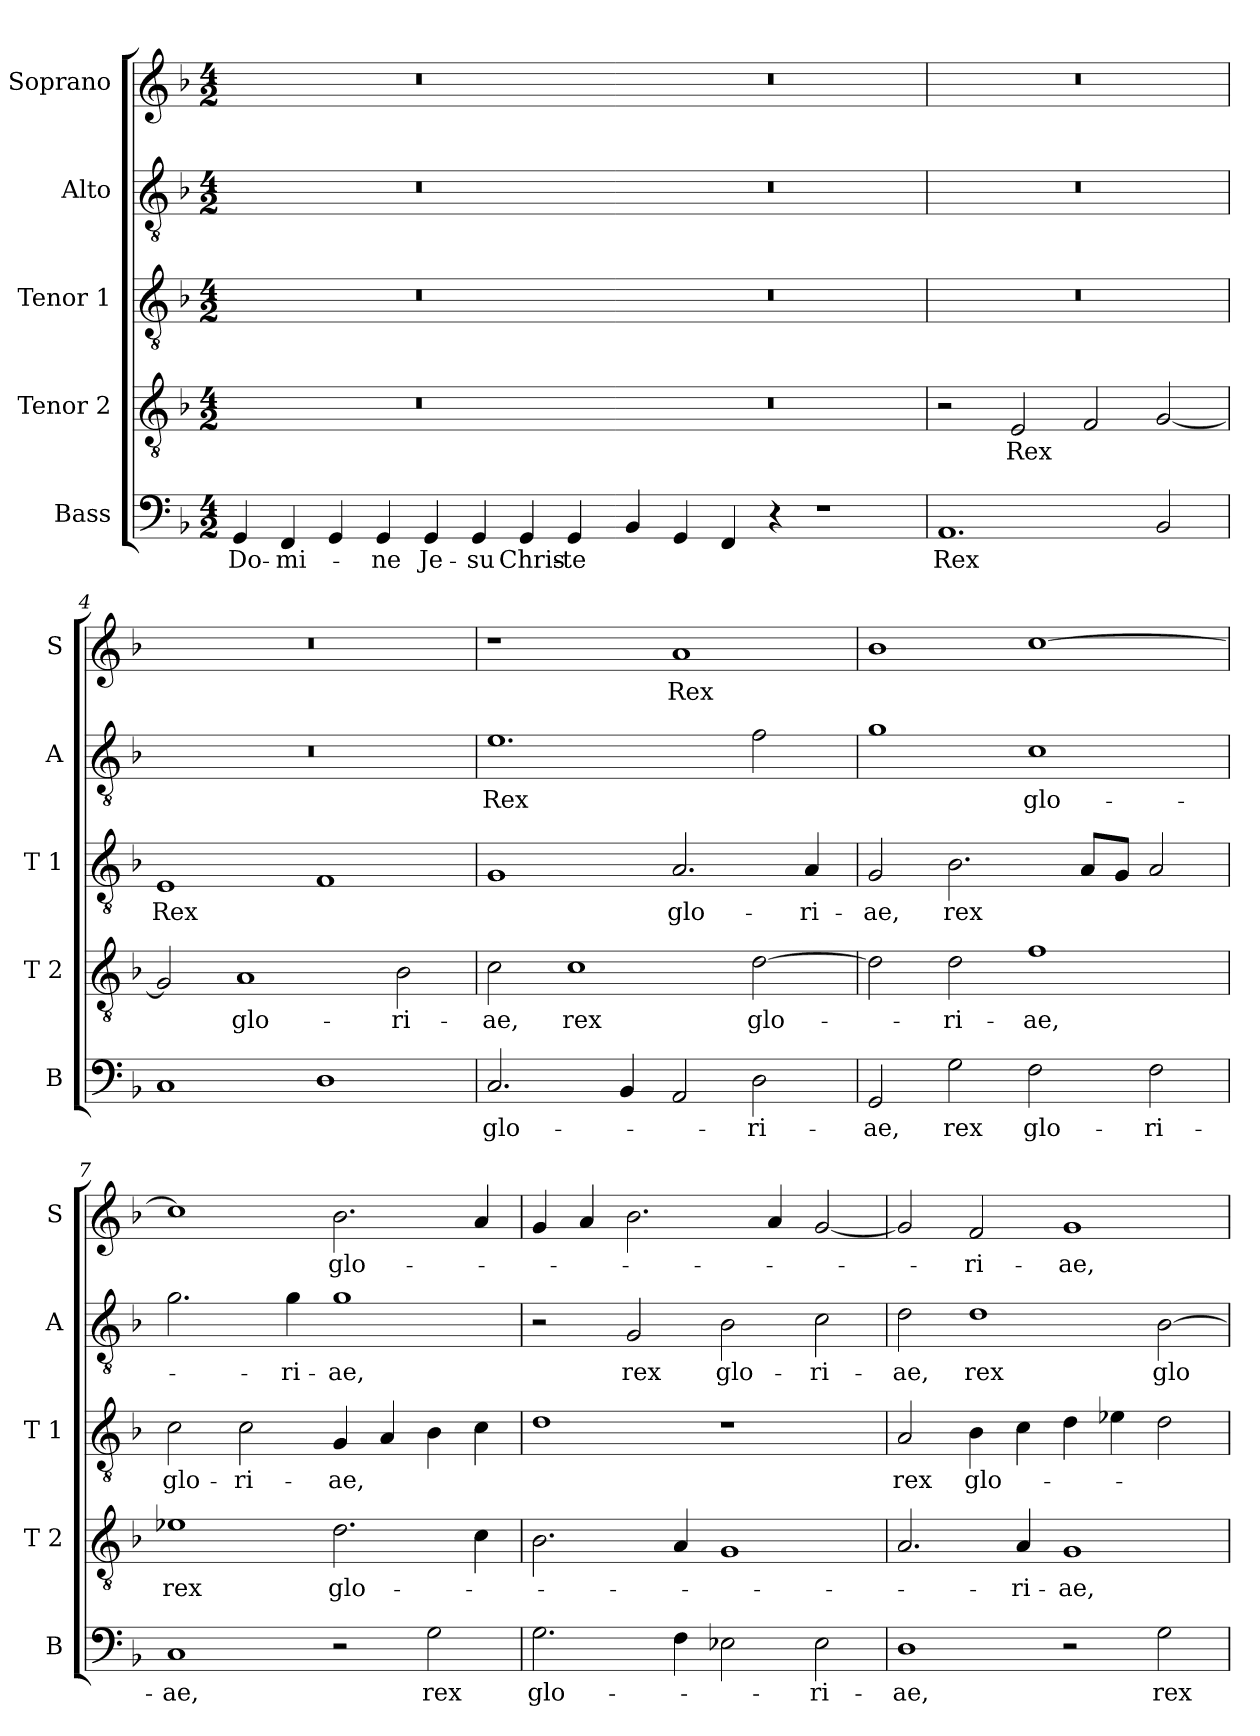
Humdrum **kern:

**kern	**text	**kern	**text	**kern	**text	**kern	**text	**kern	**text
*part5	*part5	*part4	*part4	*part3	*part3	*part2	*part2	*part1	*part1
*staff5	*staff5	*staff4	*staff4	*staff3	*staff3	*staff2	*staff2	*staff1	*staff1
*I"Bass	*	*I"Tenor 2	*	*I"Tenor 1	*	*I"Alto	*	*I"Soprano	*
*I'B	*	*I'T 2	*	*I'T 1	*	*I'A	*	*I'S	*
*clefF4	*	*clefGv2	*	*clefGv2	*	*clefGv2	*	*clefG2	*
*k[b-]	*	*k[b-]	*	*k[b-]	*	*k[b-]	*	*k[b-]	*
*F:	*	*F:	*	*F:	*	*F:	*	*F:	*
*M4/2	*	*M4/2	*	*M4/2	*	*M4/2	*	*M4/2	*
=1	=1	=1	=1	=1	=1	=1	=1	=1	=1
!	!LO:LY:b	!	!	!	!	!	!	!	!
4GG/	Do-	0r	.	0r	.	0r	.	0r	.
!	!LO:LY:b	!	!	!	!	!	!	!	!
4FF/	-mi-	.	.	.	.	.	.	.	.
4GG/	.	.	.	.	.	.	.	.	.
!	!LO:LY:b	!	!	!	!	!	!	!	!
4GG/	-ne	.	.	.	.	.	.	.	.
!	!LO:LY:b	!	!	!	!	!	!	!	!
4GG/	Je-	.	.	.	.	.	.	.	.
!	!LO:LY:b	!	!	!	!	!	!	!	!
4GG/	-su	.	.	.	.	.	.	.	.
!	!LO:LY:b	!	!	!	!	!	!	!	!
4GG/	Chris-	.	.	.	.	.	.	.	.
!	!LO:LY:b	!	!	!	!	!	!	!	!
4GG/	-te	.	.	.	.	.	.	.	.
=2-	=2-	=2-	=2-	=2-	=2-	=2-	=2-	=2-	=2-
4BB-/	.	0r	.	0r	.	0r	.	0r	.
4GG/	.	.	.	.	.	.	.	.	.
4FF/	.	.	.	.	.	.	.	.	.
4r	.	.	.	.	.	.	.	.	.
1r	.	.	.	.	.	.	.	.	.
=3	=3	=3	=3	=3	=3	=3	=3	=3	=3
!	!LO:LY:b	!	!	!	!	!	!	!	!
1.AA	Rex	2r	.	0r	.	0r	.	0r	.
!	!	!	!LO:LY:b	!	!	!	!	!	!
.	.	2E/	Rex	.	.	.	.	.	.
.	.	2F/	.	.	.	.	.	.	.
2BB-/	.	[2G/	.	.	.	.	.	.	.
=4	=4	=4	=4	=4	=4	=4	=4	=4	=4
!	!	!	!	!	!LO:LY:b	!	!	!	!
1C	.	2G/]	.	1E	Rex	0r	.	0r	.
!	!	!	!LO:LY:b	!	!	!	!	!	!
.	.	1A	glo-	.	.	.	.	.	.
1D	.	.	.	1F	.	.	.	.	.
!	!	!	!LO:LY:b	!	!	!	!	!	!
.	.	2B-\	-ri-	.	.	.	.	.	.
=5	=5	=5	=5	=5	=5	=5	=5	=5	=5
!	!LO:LY:b	!	!LO:LY:b	!	!	!	!LO:LY:b	!	!
2.C/	glo-	2c\	-ae,	1G	.	1.e	Rex	1r	.
!	!	!	!LO:LY:b	!	!	!	!	!	!
.	.	1c	rex	.	.	.	.	.	.
4BB-/	.	.	.	.	.	.	.	.	.
!	!	!	!	!	!LO:LY:b	!	!	!	!LO:LY:b
2AA/	.	.	.	2.A/	glo-	.	.	1a	Rex
!	!LO:LY:b	!	!LO:LY:b	!	!	!	!	!	!
2D\	-ri-	[2d\	glo-	.	.	2f\	.	.	.
!	!	!	!	!	!LO:LY:b	!	!	!	!
.	.	.	.	4A/	-ri-	.	.	.	.
!!LO:LB:g=z
=6	=6	=6	=6	=6	=6	=6	=6	=6	=6
!	!LO:LY:b	!	!	!	!LO:LY:b	!	!	!	!
2GG/	-ae,	2d\]	.	2G/	-ae,	1g	.	1b-	.
!	!LO:LY:b	!	!LO:LY:b	!	!LO:LY:b	!	!	!	!
2G\	rex	2d\	-ri-	2.B-\	rex	.	.	.	.
!	!LO:LY:b	!	!LO:LY:b	!	!	!	!LO:LY:b	!	!
2F\	glo-	1f	-ae,	.	.	1c	glo-	[1cc	.
.	.	.	.	8A/L	.	.	.	.	.
.	.	.	.	8G/J	.	.	.	.	.
!	!LO:LY:b	!	!	!	!	!	!	!	!
2F\	-ri-	.	.	2A/	.	.	.	.	.
=7	=7	=7	=7	=7	=7	=7	=7	=7	=7
!	!LO:LY:b	!	!LO:LY:b	!	!LO:LY:b	!	!	!	!
1C	-ae,	1e-X	rex	2c\	glo-	2.g\	.	1cc]	.
!	!	!	!	!	!LO:LY:b	!	!	!	!
.	.	.	.	2c\	-ri-	.	.	.	.
!	!	!	!	!	!	!	!LO:LY:b	!	!
.	.	.	.	.	.	4g\	-ri-	.	.
!	!	!	!LO:LY:b	!	!LO:LY:b	!	!LO:LY:b	!	!LO:LY:b
2r	.	2.d\	glo-	4G/	-ae,	1g	-ae,	2.b-\	glo-
.	.	.	.	4A/	.	.	.	.	.
!	!LO:LY:b	!	!	!	!	!	!	!	!
2G\	rex	.	.	4B-\	.	.	.	.	.
.	.	4c\	.	4c\	.	.	.	4a/	.
=8	=8	=8	=8	=8	=8	=8	=8	=8	=8
!	!LO:LY:b	!	!	!	!	!	!	!	!
2.G\	glo-	2.B-\	.	1d	.	2r	.	4g/	.
.	.	.	.	.	.	.	.	4a/	.
!	!	!	!	!	!	!	!LO:LY:b	!	!
.	.	.	.	.	.	2G/	rex	2.b-\	.
4F\	.	4A/	.	.	.	.	.	.	.
!	!	!	!	!	!	!	!LO:LY:b	!	!
2E-X\	.	1G	.	1r	.	2B-\	glo-	.	.
.	.	.	.	.	.	.	.	4a/	.
!	!LO:LY:b	!	!	!	!	!	!LO:LY:b	!	!
2E-\	-ri-	.	.	.	.	2c\	-ri-	[2g/	.
=9	=9	=9	=9	=9	=9	=9	=9	=9	=9
!	!LO:LY:b	!	!	!	!LO:LY:b	!	!LO:LY:b	!	!
1D	-ae,	2.A/	.	2A/	rex	2d\	-ae,	2g/]	.
!	!	!	!	!	!LO:LY:b	!	!LO:LY:b	!	!LO:LY:b
.	.	.	.	4B-\	glo-	1d	rex	2f/	-ri-
!	!	!	!LO:LY:b	!	!	!	!	!	!
.	.	4A/	-ri-	4c\	.	.	.	.	.
!	!	!	!LO:LY:b	!	!	!	!	!	!LO:LY:b
2r	.	1G	-ae,	4d\	.	.	.	1g	-ae,
.	.	.	.	4e-X\	.	.	.	.	.
!	!LO:LY:b	!	!	!	!	!	!LO:LY:b	!	!
2G\	rex	.	.	2d\	.	[2B-\	glo-	.	.
=	=	=	=	=	=	=	=	=	=
*-	*-	*-	*-	*-	*-	*-	*-	*-	*-
